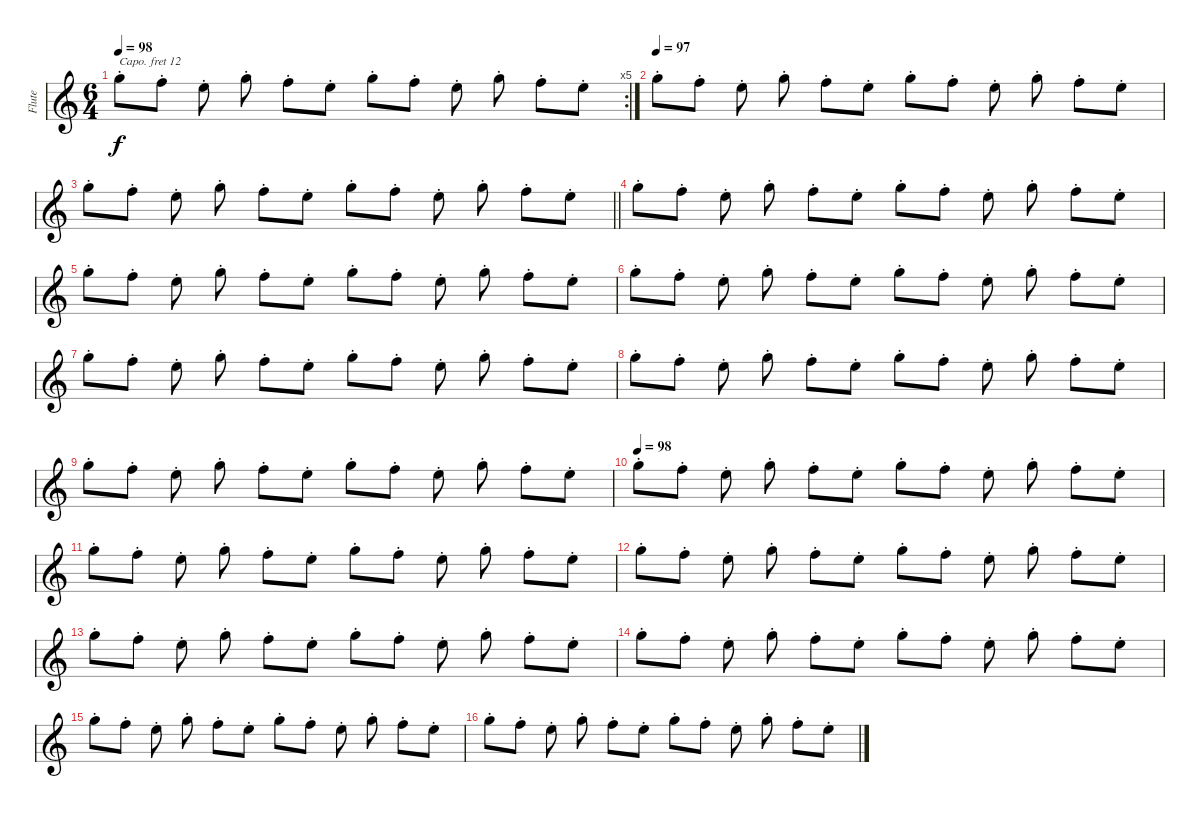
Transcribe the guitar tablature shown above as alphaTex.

\track ("Flute" "Flute") {instrument piccolo}
\staff {score}
\capo 12
\tuning (E4 C4 G3 C3 G2 C2) {hide}
\rc 5
\ts (6 4)
\tempo 98
\clef g2
\ks c
7.2{st}.8{dy f} 5.2{st}.8 4.2{st}.8{beam split} 7.2{st}.8 5.2{st}.8 4.2{st}.8 7.2{st}.8 5.2{st}.8 4.2{st}.8{beam split} 7.2{st}.8 5.2{st}.8 4.2{st}.8 |
\tempo 97
7.2{st}.8 5.2{st}.8 4.2{st}.8{beam split} 7.2{st}.8 5.2{st}.8 4.2{st}.8 7.2{st}.8 5.2{st}.8 4.2{st}.8{beam split} 7.2{st}.8 5.2{st}.8 4.2{st}.8 |
\barLineRight lightlight
7.2{st}.8 5.2{st}.8 4.2{st}.8{beam split} 7.2{st}.8 5.2{st}.8 4.2{st}.8 7.2{st}.8 5.2{st}.8 4.2{st}.8{beam split} 7.2{st}.8 5.2{st}.8 4.2{st}.8 |
7.2{st}.8 5.2{st}.8 4.2{st}.8{beam split} 7.2{st}.8 5.2{st}.8 4.2{st}.8 7.2{st}.8 5.2{st}.8 4.2{st}.8{beam split} 7.2{st}.8 5.2{st}.8 4.2{st}.8 |
7.2{st}.8 5.2{st}.8 4.2{st}.8{beam split} 7.2{st}.8 5.2{st}.8 4.2{st}.8 7.2{st}.8 5.2{st}.8 4.2{st}.8{beam split} 7.2{st}.8 5.2{st}.8 4.2{st}.8 |
7.2{st}.8 5.2{st}.8 4.2{st}.8{beam split} 7.2{st}.8 5.2{st}.8 4.2{st}.8 7.2{st}.8 5.2{st}.8 4.2{st}.8{beam split} 7.2{st}.8 5.2{st}.8 4.2{st}.8 |
7.2{st}.8 5.2{st}.8 4.2{st}.8{beam split} 7.2{st}.8 5.2{st}.8 4.2{st}.8 7.2{st}.8 5.2{st}.8 4.2{st}.8{beam split} 7.2{st}.8 5.2{st}.8 4.2{st}.8 |
7.2{st}.8 5.2{st}.8 4.2{st}.8{beam split} 7.2{st}.8 5.2{st}.8 4.2{st}.8 7.2{st}.8 5.2{st}.8 4.2{st}.8{beam split} 7.2{st}.8 5.2{st}.8 4.2{st}.8 |
7.2{st}.8 5.2{st}.8 4.2{st}.8{beam split} 7.2{st}.8 5.2{st}.8 4.2{st}.8 7.2{st}.8 5.2{st}.8 4.2{st}.8{beam split} 7.2{st}.8 5.2{st}.8 4.2{st}.8 |
\tempo 98
7.2{st}.8 5.2{st}.8 4.2{st}.8{beam split} 7.2{st}.8 5.2{st}.8 4.2{st}.8 7.2{st}.8 5.2{st}.8 4.2{st}.8{beam split} 7.2{st}.8 5.2{st}.8 4.2{st}.8 |
7.2{st}.8 5.2{st}.8 4.2{st}.8{beam split} 7.2{st}.8 5.2{st}.8 4.2{st}.8 7.2{st}.8 5.2{st}.8 4.2{st}.8{beam split} 7.2{st}.8 5.2{st}.8 4.2{st}.8 |
7.2{st}.8 5.2{st}.8 4.2{st}.8{beam split} 7.2{st}.8 5.2{st}.8 4.2{st}.8 7.2{st}.8 5.2{st}.8 4.2{st}.8{beam split} 7.2{st}.8 5.2{st}.8 4.2{st}.8 |
7.2{st}.8 5.2{st}.8 4.2{st}.8{beam split} 7.2{st}.8 5.2{st}.8 4.2{st}.8 7.2{st}.8 5.2{st}.8 4.2{st}.8{beam split} 7.2{st}.8 5.2{st}.8 4.2{st}.8 |
7.2{st}.8 5.2{st}.8 4.2{st}.8{beam split} 7.2{st}.8 5.2{st}.8 4.2{st}.8 7.2{st}.8 5.2{st}.8 4.2{st}.8{beam split} 7.2{st}.8 5.2{st}.8 4.2{st}.8 |
7.2{st}.8 5.2{st}.8 4.2{st}.8{beam split} 7.2{st}.8 5.2{st}.8 4.2{st}.8 7.2{st}.8 5.2{st}.8 4.2{st}.8{beam split} 7.2{st}.8 5.2{st}.8 4.2{st}.8 |
7.2{st}.8 5.2{st}.8 4.2{st}.8{beam split} 7.2{st}.8 5.2{st}.8 4.2{st}.8 7.2{st}.8 5.2{st}.8 4.2{st}.8{beam split} 7.2{st}.8 5.2{st}.8 4.2{st}.8
